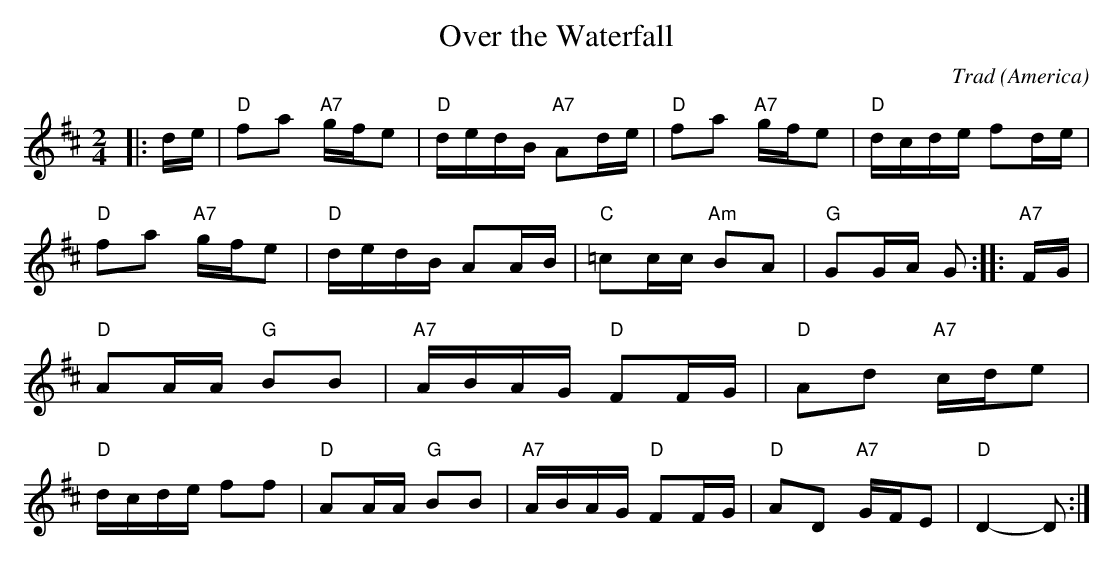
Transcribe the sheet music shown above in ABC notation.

X:1
T:Over the Waterfall
C:Trad
M:2/4
L:1/16
E:13
O:America
K:D
|:de|"D"f2a2 "A7"gfe2|"D"dedB "A7"A2de|"D"f2a2 "A7"gfe2|"D"dcde f2de|\
"D"f2a2 "A7"gfe2|"D"dedB A2AB|"C"=c2cc "Am"B2A2|"G"G2GA G2::"A7"FG|\
"D"A2AA "G"B2B2|"A7"ABAG "D"F2FG|"D"A2d2 "A7"cde2|"D"dcde f2f2|\
"D"A2AA "G"B2B2|"A7"ABAG "D"F2FG|"D"A2D2 "A7"GFE2|"D"D4-D2:|**
